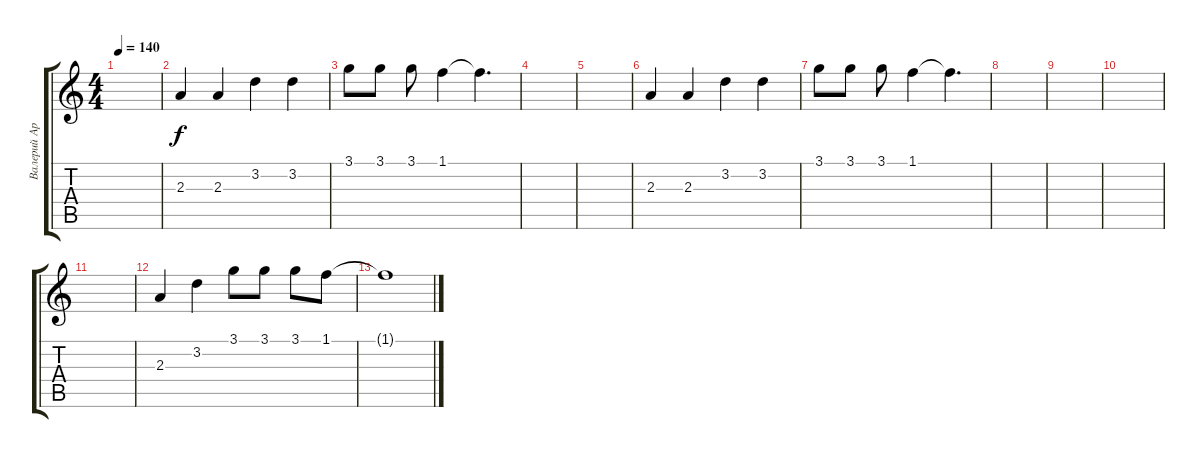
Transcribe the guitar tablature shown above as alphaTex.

\track ("Валерий Аркадин" "Валерий Ар") {instrument electricguitarclean}
\staff {score tabs}
\tuning (E4 B3 G3 D3 A2 E2) {hide}
\ts (4 4)
\tempo 140
\clef g2
\ks c
|
2.3.4 2.3.4 3.2.4 3.2.4 |
3.1.8 3.1.8 3.1.8 1.1.4 1.1{t}.4{d} |
|
|
2.3.4 2.3.4 3.2.4 3.2.4 |
3.1.8 3.1.8 3.1.8 1.1.4 1.1{t}.4{d} |
|
|
|
|
2.3.4 3.2.4 3.1.8 3.1.8 3.1.8 1.1.8 |
1.1{t}.1
